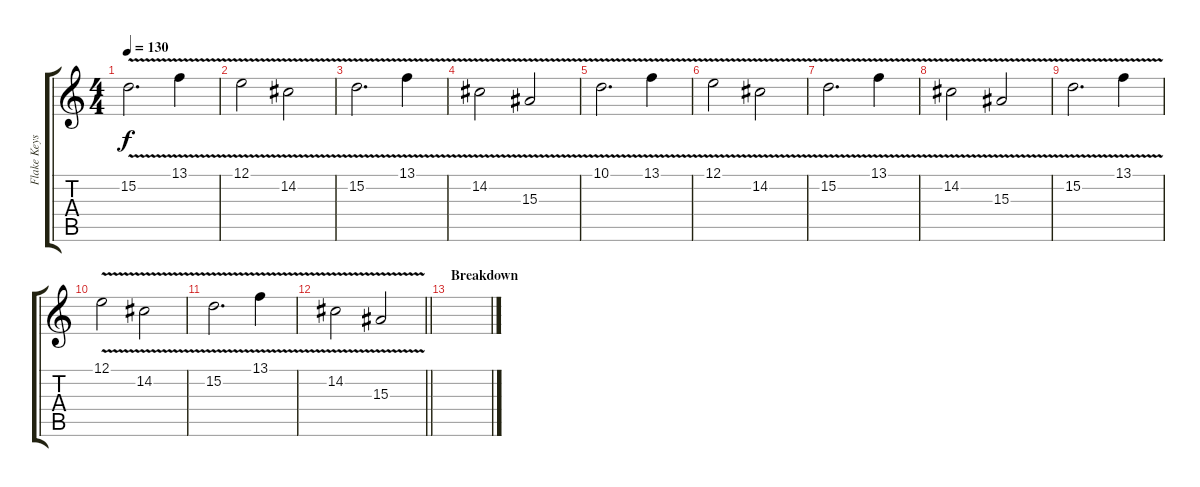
\track ("Flake Keys 2" "Flake Keys") {instrument voiceoohs}
\staff {score tabs}
\tuning (E4 B3 G3 D3 A2 E2) {hide}
\ts (4 4)
\tempo 130
\clef g2
\ks c
15.2{v}.2{d dy f} 13.1{v}.4 |
12.1{v}.2 14.2{v}.2 |
15.2{v}.2{d} 13.1{v}.4 |
14.2{v}.2 15.3{v}.2 |
10.1{v}.2{d volume 14} 13.1{v}.4 |
12.1{v}.2 14.2{v}.2 |
15.2{v}.2{d} 13.1{v}.4 |
14.2{v}.2 15.3{v}.2 |
15.2{v}.2{d} 13.1{v}.4 |
12.1{v}.2 14.2{v}.2 |
15.2{v}.2{d} 13.1{v}.4 |
\barLineRight lightlight
14.2{v}.2 15.3{v}.2 |
\section ("" "Breakdown")
